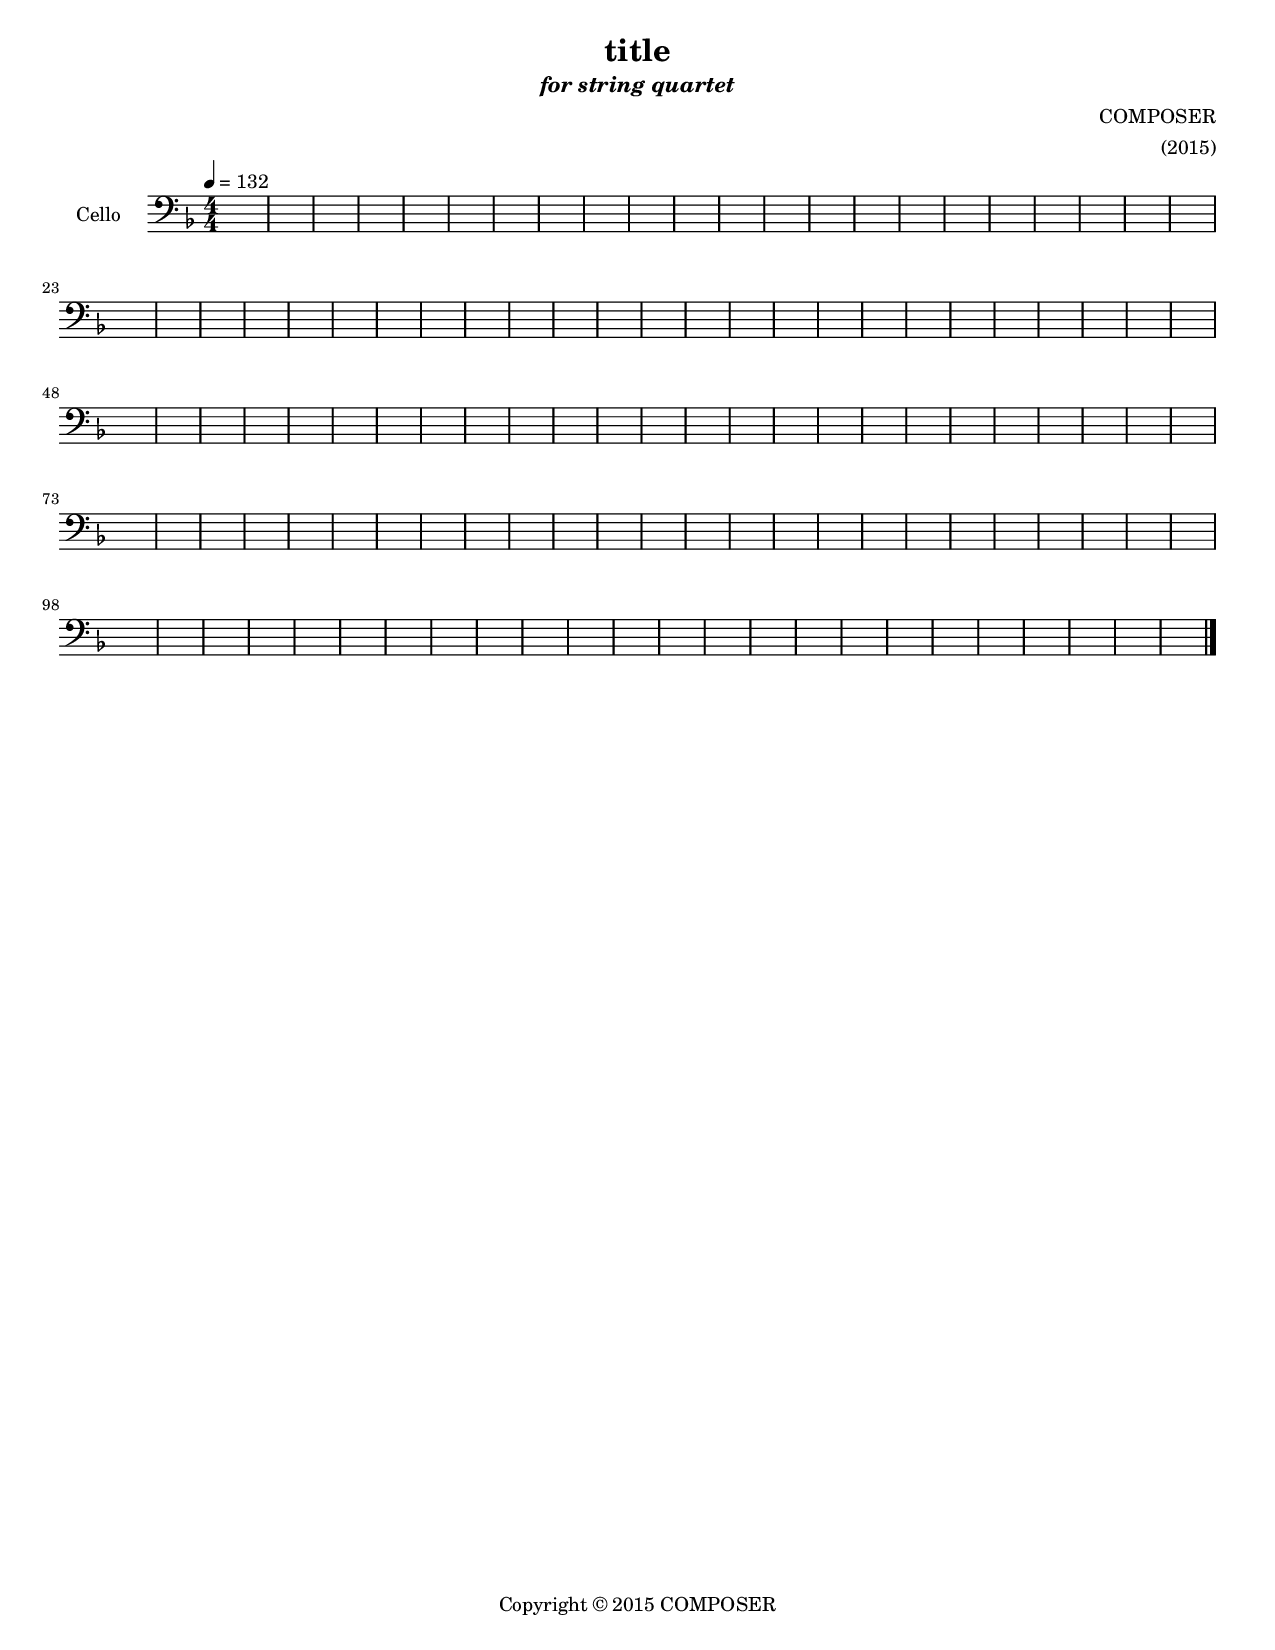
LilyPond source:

\version "2.18.2"

#(set-global-staff-size 17)
#(set-default-paper-size "letter")

\header {
  title = "title"
  subtitle = \markup { \italic "for string quartet" }
  %dedication = ""
  composer = "COMPOSER"
  arranger = "(2015)"
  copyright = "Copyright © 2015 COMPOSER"
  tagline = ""
}

\version "2.18.2"

Metrics = {
  \override Staff.TimeSignature.whiteout = ##t
  \key d \minor \time 4/4 \tempo 4 = 132 s1*1/1  |%1
  s1*1/1 |%2
  s1*1/1 |%3
  s1*1/1 |%4
  s1*1/1 |%5
  s1*1/1 |%6
  s1*1/1 |%7
  s1*1/1 |%8
  s1*1/1 |%9
  s1*1/1 |%10
  s1*1/1 |%11
  s1*1/1 |%12
  s1*1/1 |%13
  s1*1/1 |%14
  s1*1/1 |%15
  s1*1/1 |%16
  s1*1/1 |%17
  s1*1/1 |%18
  s1*1/1 |%19
  s1*1/1 |%20
  s1*1/1 |%21
  s1*1/1 |%22
  s1*1/1 |%23
  s1*1/1 |%24
  s1*1/1 |%25
  s1*1/1 |%26
  s1*1/1 |%27
  s1*1/1 |%28
  s1*1/1 |%29
  s1*1/1 |%30
  s1*1/1 |%31
  s1*1/1 |%32
  s1*1/1 |%33
  s1*1/1 |%34
  s1*1/1 |%35
  s1*1/1 |%36
  s1*1/1 |%37
  s1*1/1 |%38
  s1*1/1 |%39
  s1*1/1 |%40
  s1*1/1 |%41
  s1*1/1 |%42
  s1*1/1 |%43
  s1*1/1 |%44
  s1*1/1 |%45
  s1*1/1 |%46
  s1*1/1 |%47
  s1*1/1 |%48
  s1*1/1 |%49
  s1*1/1 |%50
  s1*1/1 |%51
  s1*1/1 |%52
  s1*1/1 |%53
  s1*1/1 |%54
  s1*1/1 |%55
  s1*1/1 |%56
  s1*1/1 |%57
  s1*1/1 |%58
  s1*1/1 |%59
  s1*1/1 |%60
  s1*1/1 |%61
  s1*1/1 |%62
  s1*1/1 |%63
  s1*1/1 |%64
  s1*1/1 |%65
  s1*1/1 |%66
  s1*1/1 |%67
  s1*1/1 |%68
  s1*1/1 |%69
  s1*1/1 |%70
  s1*1/1 |%71
  s1*1/1 |%72
  s1*1/1 |%73
  s1*1/1 |%74
  s1*1/1 |%75
  s1*1/1 |%76
  s1*1/1 |%77
  s1*1/1 |%78
  s1*1/1 |%79
  s1*1/1 |%80
  s1*1/1 |%81
  s1*1/1 |%82
  s1*1/1 |%83
  s1*1/1 |%84
  s1*1/1 |%85
  s1*1/1 |%86
  s1*1/1 |%87
  s1*1/1 |%88
  s1*1/1 |%89
  s1*1/1 |%90
  s1*1/1 |%91
  s1*1/1 |%92
  s1*1/1 |%93
  s1*1/1 |%94
  s1*1/1 |%95
  s1*1/1 |%96
  s1*1/1 |%97
  s1*1/1 |%98
  s1*1/1 |%99
  s1*1/1 |%100
  s1*1/1 |%101
  s1*1/1 |%102
  s1*1/1 |%103
  s1*1/1 |%104
  s1*1/1 |%105
  s1*1/1 |%106
  s1*1/1 |%107
  s1*1/1 |%108
  s1*1/1 |%109
  s1*1/1 |%110
  s1*1/1 |%111
  s1*1/1 |%112
  s1*1/1 |%113
  s1*1/1 |%114
  s1*1/1 |%115
  s1*1/1 |%116
  s1*1/1 |%117
  s1*1/1 |%118
  s1*1/1 |%119
  s1*1/1 |%120
  s1*1/1\bar "|."  |%121
}

\version "2.18.2"

ViolinOneNotes = {
  \clef treble
  \relative c'''{
   
  }
}

ViolinTwoNotes = {
  \clef treble
  \relative c'''{
   
  }
}

ViolaNotes = {
  \clef alto
  \relative c'{
  
  }
}

CelloNotes = {
  \clef bass
  \relative c{
  
  }
}



CelloHeading = {
  #(set-accidental-style 'neo-modern)
  \override Staff.Accidental #'hide-tied-accidental-after-break = ##t
  \set Staff.instrumentName = \markup \concat {"Cello" " "}
}


\score {
  <<
    \override Score.Stem #'stemlet-length = #0.75
    \override Score.StaffSymbol.layer = #4
    \override Score.TimeSignature.layer = #3
    \new Staff = "Cello" <<
      \Metrics
      \CelloHeading
      \CelloNotes
    >>
  >>
  \layout {
    \context { \Staff \override TimeSignature.style = #'numbered }
  }
}

\paper {
  indent = 2.5\cm
  max-systems-per-page = 8
  #(set-paper-size "letter")
}
